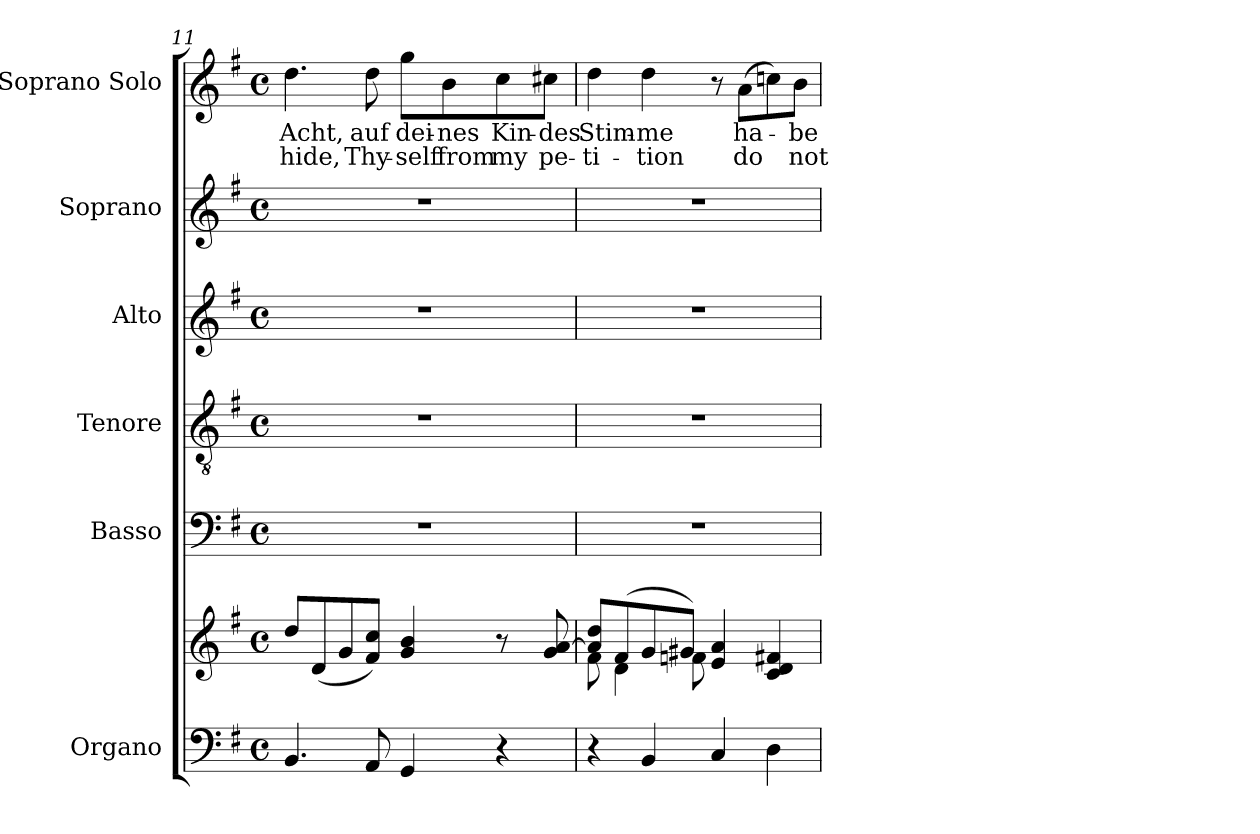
**kern	**kern	**kern	**kern	**kern	**kern	**kern	**text	**text
*part6	*part6	*part5	*part4	*part3	*part2	*part1	*part1	*part1
*staff7	*staff6	*staff5	*staff4	*staff3	*staff2	*staff1	*staff1	*staff1
*I"Organo	*	*I"Basso	*I"Tenore	*I"Alto	*I"Soprano	*I"Soprano Solo	*	*
!!LO:PB:g=z
*clefF4	*clefG2	*clefF4	*clefGv2	*clefG2	*clefG2	*clefG2	*	*
*k[f#]	*k[f#]	*k[f#]	*k[f#]	*k[f#]	*k[f#]	*k[f#]	*	*
*M4/4	*M4/4	*M4/4	*M4/4	*M4/4	*M4/4	*M4/4	*	*
*met(c)	*met(c)	*met(c)	*met(c)	*met(c)	*met(c)	*met(c)	*	*
=11	=11	=11	=11	=11	=11	=11	=11	=11
!	!	!	!	!	!	!	!LO:LY:b	!LO:LY:b
4.BB/	8dd/L	1r	1r	1r	1r	4.dd\	Acht,	hide,
.	(<8d/	.	.	.	.	.	.	.
.	8g/	.	.	.	.	.	.	.
!	!	!	!	!	!	!	!LO:LY:b	!LO:LY:b
8AA/	8f#/ 8cc/J)	.	.	.	.	8dd\	auf	Thy-
!	!	!	!	!	!	!	!LO:LY:b	!LO:LY:b
4GG/	4g/ 4b/	.	.	.	.	8gg\L	dei-	self
!	!	!	!	!	!	!	!LO:LY:b	!LO:LY:b
.	.	.	.	.	.	8b\	-nes	from
!	!	!	!	!	!	!	!LO:LY:b	!LO:LY:b
4r	8r	.	.	.	.	8cc\	Kin-	my
!	!	!	!	!	!	!	!LO:LY:b	!LO:LY:b
.	8g/ [8a/	.	.	.	.	8cc#X\J	-des	pe-
=12	=12	=12	=12	=12	=12	=12	=12	=12
*	*^	*	*	*	*	*	*	*
!	!	!	!	!	!	!	!	!LO:LY:b	!LO:LY:b
4r	8a/] 8dd/L	8f#\	1r	1r	1r	1r	4dd\	Stim-	ti-
.	(>8f#/	4d\	.	.	.	.	.	.	.
!	!	!	!	!	!	!	!	!LO:LY:b	!LO:LY:b
4BB/	8g/	.	.	.	.	.	4dd\	-me	tion
.	8g#X/J)	8fn\	.	.	.	.	.	.	.
4C/	4e/ 4a/	2ryy	.	.	.	.	8r	.	.
!	!	!	!	!	!	!	!	!LO:LY:b	!LO:LY:b
.	.	.	.	.	.	.	(>8a\L	ha-	do
4D\	4c/ 4d/ 4f#X/	.	.	.	.	.	8ccn\)	.	.
!	!	!	!	!	!	!	!	!LO:LY:b	!LO:LY:b
.	.	.	.	.	.	.	8b\J	-be	not
*	*v	*v	*	*	*	*	*	*	*
=	=	=	=	=	=	=	=	=
*-	*-	*-	*-	*-	*-	*-	*-	*-
